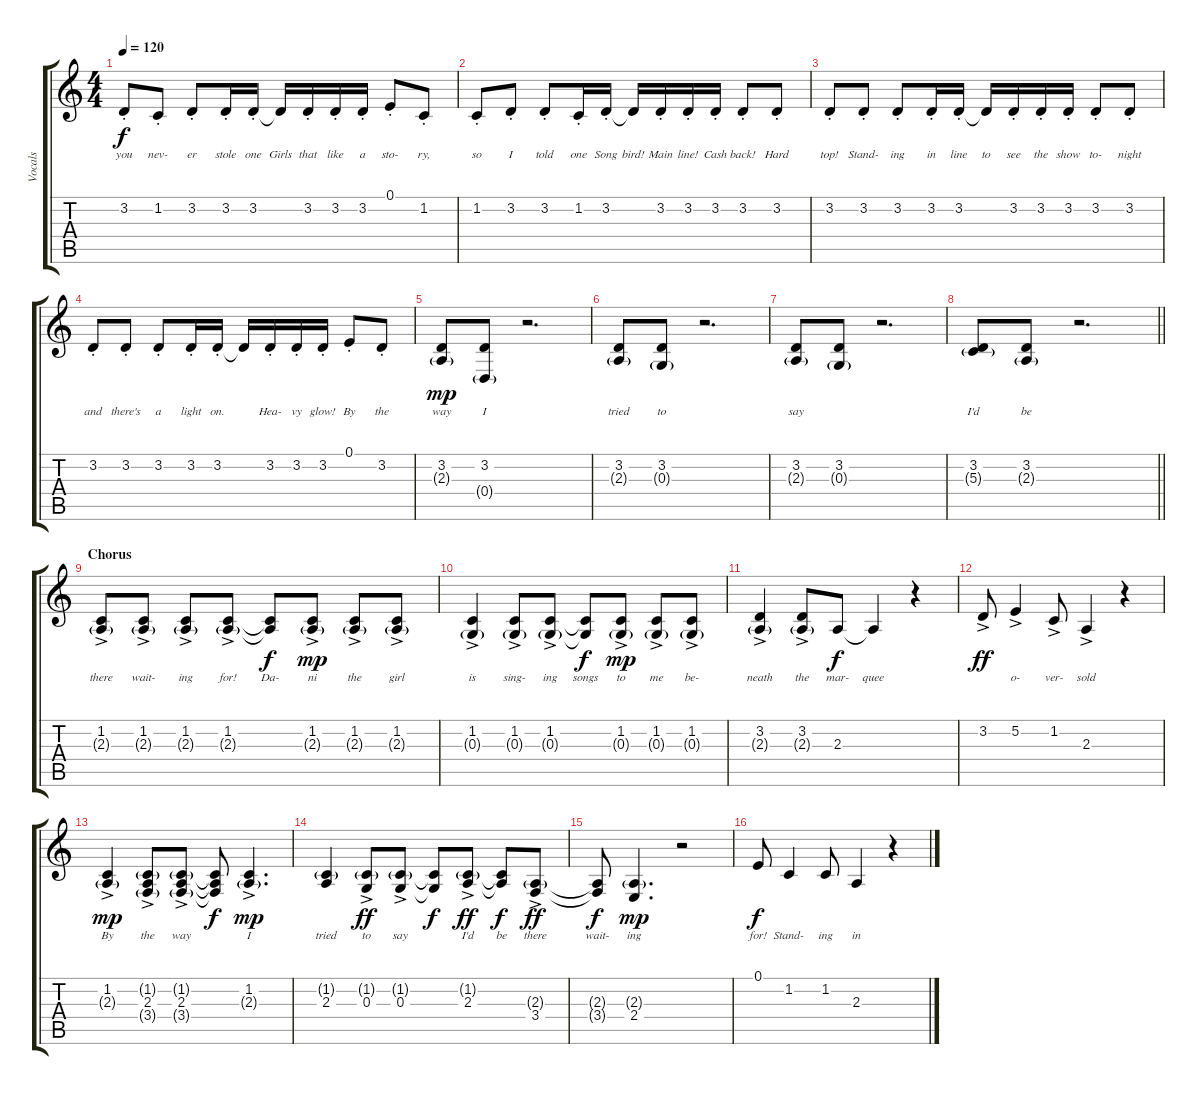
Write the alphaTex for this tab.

\track ("Vocals" "Vocals") {instrument vibraphone}
\staff {score tabs}
\tuning (E4 B3 G3 D3 A2 E2) {hide}
\ts (4 4)
\tempo 120
\clef g2
\ks c
3.2{st}.8{lyrics (0 "you") lyrics (1 "") lyrics (2 "") lyrics (3 "") lyrics (4 "") dy f} 1.2{st}.8{lyrics (0 "nev-") lyrics (1 "") lyrics (2 "") lyrics (3 "") lyrics (4 "")} 3.2{st}.8{lyrics (0 "er") lyrics (1 "") lyrics (2 "") lyrics (3 "") lyrics (4 "")} 3.2{st}.16{lyrics (0 "stole") lyrics (1 "") lyrics (2 "") lyrics (3 "") lyrics (4 "")} 3.2{st}.16{lyrics (0 "one") lyrics (1 "") lyrics (2 "") lyrics (3 "") lyrics (4 "")} 3.2{t}.16{lyrics (0 "Girls") lyrics (1 "") lyrics (2 "") lyrics (3 "") lyrics (4 "")} 3.2{st}.16{lyrics (0 "that") lyrics (1 "") lyrics (2 "") lyrics (3 "") lyrics (4 "")} 3.2{st}.16{lyrics (0 "like") lyrics (1 "") lyrics (2 "") lyrics (3 "") lyrics (4 "")} 3.2{st}.16{lyrics (0 "a") lyrics (1 "") lyrics (2 "") lyrics (3 "") lyrics (4 "")} 0.1{st}.8{lyrics (0 "sto-") lyrics (1 "") lyrics (2 "") lyrics (3 "") lyrics (4 "")} 1.2{st}.8{lyrics (0 "ry,") lyrics (1 "") lyrics (2 "") lyrics (3 "") lyrics (4 "")} |
1.2{st}.8{lyrics (0 "so") lyrics (1 "") lyrics (2 "") lyrics (3 "") lyrics (4 "")} 3.2{st}.8{lyrics (0 "I") lyrics (1 "") lyrics (2 "") lyrics (3 "") lyrics (4 "")} 3.2{st}.8{lyrics (0 "told") lyrics (1 "") lyrics (2 "") lyrics (3 "") lyrics (4 "")} 1.2{st}.16{lyrics (0 "one") lyrics (1 "") lyrics (2 "") lyrics (3 "") lyrics (4 "")} 3.2{st}.16{lyrics (0 "Song") lyrics (1 "") lyrics (2 "") lyrics (3 "") lyrics (4 "")} 3.2{t}.16{lyrics (0 "bird!") lyrics (1 "") lyrics (2 "") lyrics (3 "") lyrics (4 "")} 3.2{st}.16{lyrics (0 "Main") lyrics (1 "") lyrics (2 "") lyrics (3 "") lyrics (4 "")} 3.2{st}.16{lyrics (0 "line!") lyrics (1 "") lyrics (2 "") lyrics (3 "") lyrics (4 "")} 3.2{st}.16{lyrics (0 "Cash") lyrics (1 "") lyrics (2 "") lyrics (3 "") lyrics (4 "")} 3.2{st}.8{lyrics (0 "back!") lyrics (1 "") lyrics (2 "") lyrics (3 "") lyrics (4 "")} 3.2{st}.8{lyrics (0 "Hard") lyrics (1 "") lyrics (2 "") lyrics (3 "") lyrics (4 "")} |
3.2{st}.8{lyrics (0 "top!") lyrics (1 "") lyrics (2 "") lyrics (3 "") lyrics (4 "")} 3.2{st}.8{lyrics (0 "Stand-") lyrics (1 "") lyrics (2 "") lyrics (3 "") lyrics (4 "")} 3.2{st}.8{lyrics (0 "ing") lyrics (1 "") lyrics (2 "") lyrics (3 "") lyrics (4 "")} 3.2{st}.16{lyrics (0 "in") lyrics (1 "") lyrics (2 "") lyrics (3 "") lyrics (4 "")} 3.2{st}.16{lyrics (0 "line") lyrics (1 "") lyrics (2 "") lyrics (3 "") lyrics (4 "")} 3.2{t}.16{lyrics (0 "to") lyrics (1 "") lyrics (2 "") lyrics (3 "") lyrics (4 "")} 3.2{st}.16{lyrics (0 "see") lyrics (1 "") lyrics (2 "") lyrics (3 "") lyrics (4 "")} 3.2{st}.16{lyrics (0 "the") lyrics (1 "") lyrics (2 "") lyrics (3 "") lyrics (4 "")} 3.2{st}.16{lyrics (0 "show") lyrics (1 "") lyrics (2 "") lyrics (3 "") lyrics (4 "")} 3.2{st}.8{lyrics (0 "to-") lyrics (1 "") lyrics (2 "") lyrics (3 "") lyrics (4 "")} 3.2{st}.8{lyrics (0 "night") lyrics (1 "") lyrics (2 "") lyrics (3 "") lyrics (4 "")} |
3.2{st}.8{lyrics (0 "and") lyrics (1 "") lyrics (2 "") lyrics (3 "") lyrics (4 "")} 3.2{st}.8{lyrics (0 "there's") lyrics (1 "") lyrics (2 "") lyrics (3 "") lyrics (4 "")} 3.2{st}.8{lyrics (0 "a") lyrics (1 "") lyrics (2 "") lyrics (3 "") lyrics (4 "")} 3.2{st}.16{lyrics (0 "light") lyrics (1 "") lyrics (2 "") lyrics (3 "") lyrics (4 "")} 3.2{st}.16{lyrics (0 "on.") lyrics (1 "") lyrics (2 "") lyrics (3 "") lyrics (4 "")} 3.2{t}.16{lyrics (0 "") lyrics (1 "") lyrics (2 "") lyrics (3 "") lyrics (4 "")} 3.2{st}.16{lyrics (0 "Hea-") lyrics (1 "") lyrics (2 "") lyrics (3 "") lyrics (4 "")} 3.2{st}.16{lyrics (0 "vy") lyrics (1 "") lyrics (2 "") lyrics (3 "") lyrics (4 "")} 3.2{st}.16{lyrics (0 "glow!") lyrics (1 "") lyrics (2 "") lyrics (3 "") lyrics (4 "")} 0.1{st}.8{lyrics (0 "By") lyrics (1 "") lyrics (2 "") lyrics (3 "") lyrics (4 "")} 3.2{st}.8{lyrics (0 "the") lyrics (1 "") lyrics (2 "") lyrics (3 "") lyrics (4 "")} |
(3.2 2.3{g}).8{lyrics (0 "way") lyrics (1 "") lyrics (2 "") lyrics (3 "") lyrics (4 "") dy mp} (3.2 0.4{g}).8{lyrics (0 "I") lyrics (1 "") lyrics (2 "") lyrics (3 "") lyrics (4 "")} r.2{d} |
(3.2 2.3{g}).8{lyrics (0 "tried") lyrics (1 "") lyrics (2 "") lyrics (3 "") lyrics (4 "")} (3.2 0.3{g}).8{lyrics (0 "to") lyrics (1 "") lyrics (2 "") lyrics (3 "") lyrics (4 "")} r.2{d} |
(3.2 2.3{g}).8{lyrics (0 "say") lyrics (1 "") lyrics (2 "") lyrics (3 "") lyrics (4 "")} (3.2 0.3{g}).8{lyrics (0 "") lyrics (1 "") lyrics (2 "") lyrics (3 "") lyrics (4 "")} r.2{d} |
\barLineRight lightlight
(3.2 5.3{g}).8{lyrics (0 "I'd") lyrics (1 "") lyrics (2 "") lyrics (3 "") lyrics (4 "")} (3.2 2.3{g}).8{lyrics (0 "be") lyrics (1 "") lyrics (2 "") lyrics (3 "") lyrics (4 "")} r.2{d} |
\section ("" "Chorus")
(1.2{ac} 2.3{g}).8{lyrics (0 "there") lyrics (1 "") lyrics (2 "") lyrics (3 "") lyrics (4 "")} (1.2{ac} 2.3{g}).8{lyrics (0 "wait-") lyrics (1 "") lyrics (2 "") lyrics (3 "") lyrics (4 "")} (1.2{ac} 2.3{g}).8{lyrics (0 "ing") lyrics (1 "") lyrics (2 "") lyrics (3 "") lyrics (4 "")} (1.2{ac} 2.3{g}).8{lyrics (0 "for!") lyrics (1 "") lyrics (2 "") lyrics (3 "") lyrics (4 "")} (1.2{t} 2.3{t}).8{lyrics (0 "Da-") lyrics (1 "") lyrics (2 "") lyrics (3 "") lyrics (4 "") dy f} (1.2{ac} 2.3{g}).8{lyrics (0 "ni") lyrics (1 "") lyrics (2 "") lyrics (3 "") lyrics (4 "") dy mp} (1.2{ac} 2.3{g}).8{lyrics (0 "the") lyrics (1 "") lyrics (2 "") lyrics (3 "") lyrics (4 "")} (1.2{ac} 2.3{g}).8{lyrics (0 "girl") lyrics (1 "") lyrics (2 "") lyrics (3 "") lyrics (4 "")} |
(1.2{ac} 0.3{g}).4{lyrics (0 "is") lyrics (1 "") lyrics (2 "") lyrics (3 "") lyrics (4 "")} (1.2{ac} 0.3{g}).8{lyrics (0 "sing-") lyrics (1 "") lyrics (2 "") lyrics (3 "") lyrics (4 "")} (1.2{ac} 0.3{g}).8{lyrics (0 "ing") lyrics (1 "") lyrics (2 "") lyrics (3 "") lyrics (4 "")} (1.2{t} 0.3{t}).8{lyrics (0 "songs") lyrics (1 "") lyrics (2 "") lyrics (3 "") lyrics (4 "") dy f} (1.2{ac} 0.3{g}).8{lyrics (0 "to") lyrics (1 "") lyrics (2 "") lyrics (3 "") lyrics (4 "") dy mp} (1.2{ac} 0.3{g}).8{lyrics (0 "me") lyrics (1 "") lyrics (2 "") lyrics (3 "") lyrics (4 "")} (1.2{ac} 0.3{g}).8{lyrics (0 "be-") lyrics (1 "") lyrics (2 "") lyrics (3 "") lyrics (4 "")} |
(3.2{ac} 2.3{g}).4{lyrics (0 "neath") lyrics (1 "") lyrics (2 "") lyrics (3 "") lyrics (4 "")} (3.2{ac} 2.3{g}).8{lyrics (0 "the") lyrics (1 "") lyrics (2 "") lyrics (3 "") lyrics (4 "")} 2.3.8{lyrics (0 "mar-") lyrics (1 "") lyrics (2 "") lyrics (3 "") lyrics (4 "") dy f} 2.3{t}.4{lyrics (0 "quee") lyrics (1 "") lyrics (2 "") lyrics (3 "") lyrics (4 "")} r.4 |
3.2{ac}.8{lyrics (0 "") lyrics (1 "") lyrics (2 "") lyrics (3 "") lyrics (4 "") dy ff} 5.2{ac}.4{lyrics (0 "o-") lyrics (1 "") lyrics (2 "") lyrics (3 "") lyrics (4 "")} 1.2{ac}.8{lyrics (0 "ver-") lyrics (1 "") lyrics (2 "") lyrics (3 "") lyrics (4 "")} 2.3{ac}.4{lyrics (0 "sold") lyrics (1 "") lyrics (2 "") lyrics (3 "") lyrics (4 "")} r.4 |
(1.2{ac} 2.3{g}).4{lyrics (0 "By") lyrics (1 "") lyrics (2 "") lyrics (3 "") lyrics (4 "") dy mp} (1.2{g} 2.3{ac} 3.4{g}).8{lyrics (0 "the") lyrics (1 "") lyrics (2 "") lyrics (3 "") lyrics (4 "")} (1.2{g} 2.3{ac} 3.4{g}).8{lyrics (0 "way") lyrics (1 "") lyrics (2 "") lyrics (3 "") lyrics (4 "")} (1.2{t} 2.3{t} 3.4{t}).8{lyrics (0 "") lyrics (1 "") lyrics (2 "") lyrics (3 "") lyrics (4 "") dy f} (1.2{ac} 2.3{g}).4{d lyrics (0 "I") lyrics (1 "") lyrics (2 "") lyrics (3 "") lyrics (4 "") dy mp} |
(1.2{g} 2.3).4{lyrics (0 "tried") lyrics (1 "") lyrics (2 "") lyrics (3 "") lyrics (4 "")} (1.2{g} 0.3{ac}).8{lyrics (0 "to") lyrics (1 "") lyrics (2 "") lyrics (3 "") lyrics (4 "") dy ff} (1.2{g} 0.3{ac}).8{lyrics (0 "say") lyrics (1 "") lyrics (2 "") lyrics (3 "") lyrics (4 "")} (1.2{t} 0.3{t}).8{lyrics (0 "") lyrics (1 "") lyrics (2 "") lyrics (3 "") lyrics (4 "") dy f} (1.2{g} 2.3{ac}).8{lyrics (0 "I'd") lyrics (1 "") lyrics (2 "") lyrics (3 "") lyrics (4 "") dy ff} (1.2{t} 2.3{t}).8{lyrics (0 "be") lyrics (1 "") lyrics (2 "") lyrics (3 "") lyrics (4 "") dy f} (2.3{g} 3.4{ac}).8{lyrics (0 "there") lyrics (1 "") lyrics (2 "") lyrics (3 "") lyrics (4 "") dy ff} |
(2.3{t} 3.4{t}).8{lyrics (0 "wait-") lyrics (1 "") lyrics (2 "") lyrics (3 "") lyrics (4 "") dy f} (2.3{g} 2.4).4{d lyrics (0 "ing") lyrics (1 "") lyrics (2 "") lyrics (3 "") lyrics (4 "") dy mp} r.2 |
0.1.8{lyrics (0 "for!") lyrics (1 "") lyrics (2 "") lyrics (3 "") lyrics (4 "") dy f} 1.2.4{lyrics (0 "Stand-") lyrics (1 "") lyrics (2 "") lyrics (3 "") lyrics (4 "")} 1.2.8{lyrics (0 "ing") lyrics (1 "") lyrics (2 "") lyrics (3 "") lyrics (4 "")} 2.3.4{lyrics (0 "in") lyrics (1 "") lyrics (2 "") lyrics (3 "") lyrics (4 "")} r.4
